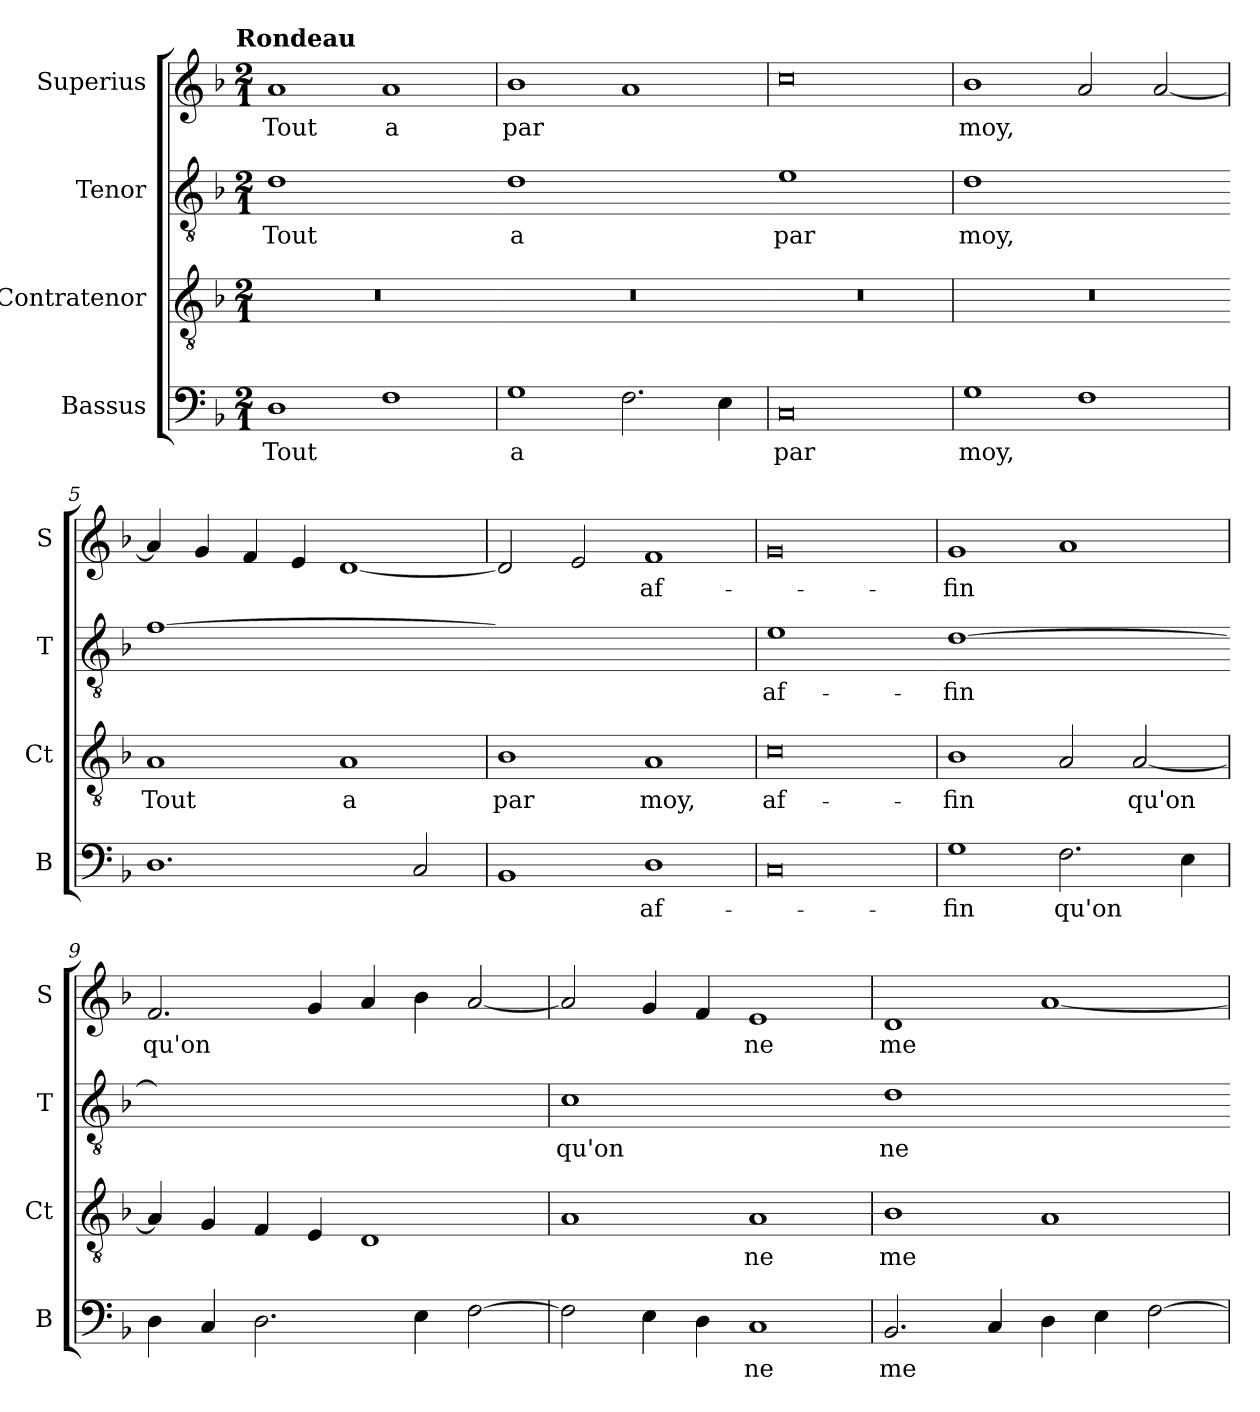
**kern	**text	**kern	**text	**kern	**text	**kern	**text
*part4	*part4	*part3	*part3	*part2	*part2	*part1	*part1
*staff4	*staff4	*staff3	*staff3	*staff2	*staff2	*staff1	*staff1
*I"Bassus	*	*I"Contratenor	*	*I"Tenor	*	*I"Superius	*
*I'B	*	*I'Ct	*	*I'T	*	*I'S	*
*clefF4	*	*clefGv2	*	*clefGv2	*	*clefG2	*
*k[b-]	*	*k[b-]	*	*k[b-]	*	*k[b-]	*
!!LO:TX:omd:t=Rondeau
*M2/1	*	*M2/1	*	*M2/1	*	*M2/1	*
=1	=1	=1	=1	=1	=1	=1	=1
!	!	!	!	!LO:N:vis=1	!	!	!
1D	Tout	0r	.	0d	Tout	1a	Tout
1F	.	.	.	.	.	1a	a
=2	=2	=2	=2	=2-	=2	=2	=2
!	!	!	!	!LO:N:vis=1	!	!	!
1G	a	0r	.	0d	a	1b-	par
2.F	.	.	.	.	.	1a	.
4E	.	.	.	.	.	.	.
=3	=3	=3	=3	=3-	=3	=3	=3
!	!	!	!	!LO:N:vis=1	!	!	!
0C	par	0r	.	0e	par	0cc	.
=4	=4	=4	=4	=4	=4	=4	=4
!	!	!	!	!LO:N:vis=1	!	!	!
1G	moy,	0r	.	0d	moy,	1b-	moy,
1F	.	.	.	.	.	2a	.
.	.	.	.	.	.	[2a	.
=5	=5	=5	=5	=5-	=5	=5	=5
!	!	!	!	!LO:N:vis=1	!	!	!
1.D	.	1A	Tout	[0f	.	4a]	.
.	.	.	.	.	.	4g	.
.	.	.	.	.	.	4f	.
.	.	.	.	.	.	4e	.
.	.	1A	a	.	.	[1d	.
2C	.	.	.	.	.	.	.
=6	=6	=6	=6	=6-	=6	=6	=6
!	!	!	!	!LO:N:vis=1	!	!	!
1BB-	.	1B-	par	0fyy]	.	2d]	.
.	.	.	.	.	.	2e	.
1D	af-	1A	moy,	.	.	1f	af-
=7	=7	=7	=7	=7	=7	=7	=7
!	!	!	!	!LO:N:vis=1	!	!	!
0C	.	0c	af-	0e	af-	0g	.
=8	=8	=8	=8	=8-	=8	=8	=8
!	!	!	!	!LO:N:vis=1	!	!	!
1G	-fin	1B-	-fin	[0d	-fin	1g	-fin
2.F	qu'on	2A	.	.	.	1a	.
.	.	[2A	qu'on	.	.	.	.
4E	.	.	.	.	.	.	.
=9	=9	=9	=9	=9-	=9	=9	=9
!	!	!	!	!LO:N:vis=1	!	!	!
4D	.	4A]	.	0dyy]	.	2.f	qu'on
4C	.	4G	.	.	.	.	.
2.D	.	4F	.	.	.	.	.
.	.	4E	.	.	.	4g	.
.	.	1D	.	.	.	4a	.
4E	.	.	.	.	.	4b-	.
[2F	.	.	.	.	.	[2a	.
=10	=10	=10	=10	=10	=10	=10	=10
!	!	!	!	!LO:N:vis=1	!	!	!
2F]	.	1A	.	0c	qu'on	2a]	.
4E	.	.	.	.	.	4g	.
4D	.	.	.	.	.	4f	.
1C	ne	1A	ne	.	.	1e	ne
=11	=11	=11	=11	=11-	=11	=11	=11
!	!	!	!	!LO:N:vis=1	!	!	!
2.BB-	me	1B-	me	0d	ne	1d	me
4C	.	.	.	.	.	.	.
4D	.	1A	.	.	.	[1a	.
4E	.	.	.	.	.	.	.
[2F	.	.	.	.	.	.	.
=	=	=	=	=-	=	=	=
*-	*-	*-	*-	*-	*-	*-	*-
